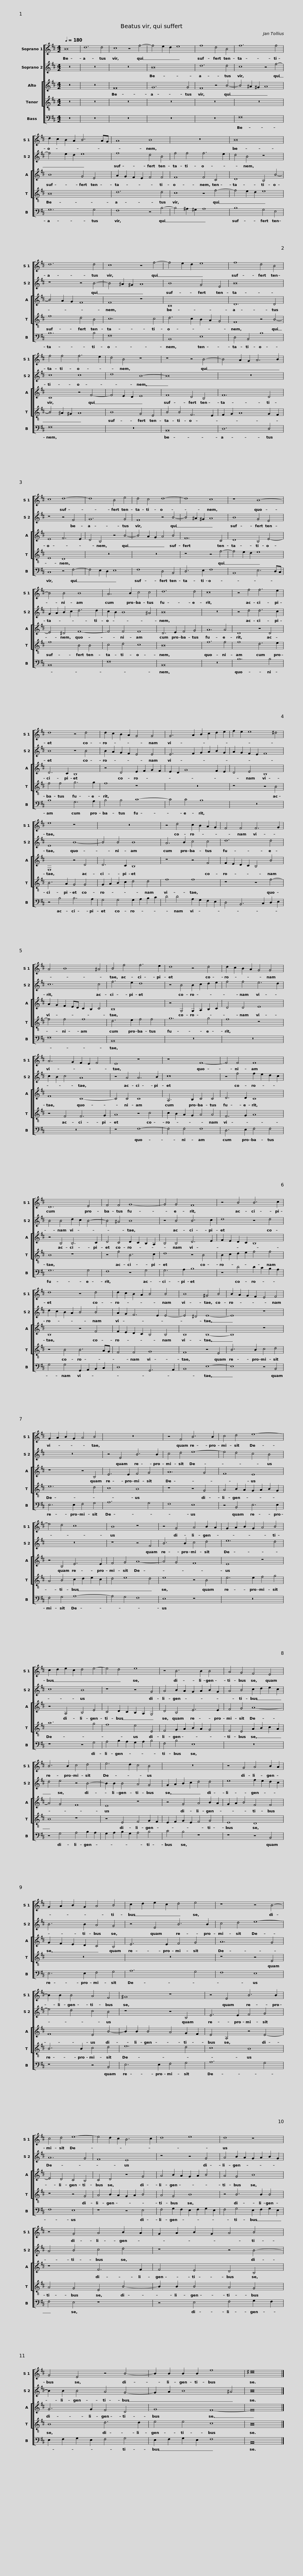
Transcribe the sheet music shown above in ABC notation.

X:1
%%score [ 1 2 [ 3 4 ] 5 ]
L:1/8
Q:1/4=180
M:4/2
I:linebreak $
K:D
V:1 treble
V:2 treble
V:3 treble
V:4 treble-8
V:5 bass
V:1
 B16 | d12 d4 | c8 z4 f4- | f4 e2 d2 e8 | f8 d4 B4 | %5
 f12 f4 |$ d2 c2 B2 A2 B6 AG | A8 B8 | z16 | B16 | %10
 d12 d4 |$ c8 z4 f4- |$ f4 e2 d2 e8 | f8 d4 B4 | f4 f4 f6 e2 | %15
 d4 B4 z8 | z8 z4 B4- | B4 A2 G2 A6 B2 |$ c8 d8- | d8 B4 e4 | %20
 d4 c4 d8- | d8 c8 | z8 B8- | B4 B4 B8 |$ A6 B2 c4 c4 | %25
 d12 d4 | c16 | z4 f4 f6 e2 | d8 z4 d4 | d2 c2 B2 A2 G4 G4 |$ %30
 G6 A2 B2 c2 d2 e2 | f2 e2 e8 ^d4 | e8 z8 | z16 | z4 d4 c2 B2 A2 G2 |$ %35
 F4 F4 F6 G2 |$ A4 B8 ^A4 | B4 f4 f6 e2 | d8 z4 d4 | d2 c2 B2 A2 G4 G4 | %40
 A6 G2 F2 E2 F4 |$ E8 z8 |$ z8 F8- | F4 F4 F8 | D12 E4 | %45
 F4 F4 G8- | G4 G4 F8 |$ z4 B4 B6 c2 |$ d8 z4 d4 | d2 c2 B2 A2 B4 B4 | %50
 B8 ^G4 B4 | B2 A2 G2 F2 E4 F4 | G2 A2 B2 G2 A4 B4 |$ z16 |$ z4 F4 B6 B2 | %55
 c4 d4 e8- | e4 d4 c8 | B8 z8 | z4 G4 A4 B2 A2 |$ G2 A2 B2 G2 A4 B4 |$ %60
 c2 d2 e2 c2 d4 e4- | e4 d4 e8 | z4 B6 B2 B4 | A4 G4 F4 E4 | B6 B2 c4 d4 |$ %65
 e6 d2 c4 B4 |$ z16 | z4 G4 A4 B2 A2 | G2 A2 B2 G2 A4 B4 | c2 d2 e2 c2 d4 e4 | %70
 z8 z4 B4- |$ B2 B2 B4 A4 F4 |$ ^G8 z8 | z4 E4 B6 B2 | c4 d4 e8- | %75
 e4 d2 c2 B6 c2 | d8 e8 |$ d8 z8 |$ z4 G4 A4 B2 A2 | G2 A2 B2 G2 A4 B4 | %80
 G4 E4 z4 B4- | B2 B2 B2 B2 f8 | ^d16 |] %83
V:2
 z16 | z16 | z16 | B16 | d12 d4 | %5
 c8 z4 f4- |$ f4 e2 d2 e8 | f8 d4 B4 | f4 f4 f6 e2 | d4 B4 z8 | %10
 z8 z4 B4- |$ B4 ^A2 ^G2 A8 |$ B8 G4 E4 | B16 | c8 c8 | %15
 d8 B8- | B16 | z16 |$ z8 z4 F4 | G12 G4 | %20
 F8 z4 B4- | B4 ^A2 ^G2 A8 | B8 G4 E4 | G2 A2 B2 c2 d6 d2 |$ c2 B2 B8 ^A4 | %25
 B16 | z16 | z4 d4 d6 c2 | B8 z4 B4 | B2 A2 G2 F2 E4 E4 |$ %30
 E6 F2 G2 A2 B2 G2 | A2 G2 F2 E2 F8 | E8 B8- | B4 B4 B8 | A6 B2 c4 c4 |$ %35
 d12 d4 |$ c12 c4 | f6 e2 d8 | z4 B4 B2 c2 d2 e2 | f4 f4 e6 d2 | %40
 c2 B2 c4 A8 |$ z4 A4 A6 B2 |$ c16 | z4 f4 f2 e2 d2 c2 | B4 B4 d2 c2 B4- | %45
 B4 ^A4 B8 | z4 B4 B6 c2 |$ d8 z4 d4 |$ d2 c2 B2 A2 B4 B4 | A2 G2 F6 E2 E4- | %50
 E4 ^D4 E8- | E8 z8 | z16 |$ z4 E4 B6 B2 |$ c4 d4 e8- | %55
 e4 d4 c4 B4 | z16 | z8 z4 F4 | B6 B2 c4 d4 |$ e12 d4 |$ %60
 c8 B8 | z8 z4 G4 | A4 B2 A2 G2 A2 B2 G2 | A4 B4 c2 d2 e2 c2 | d4 e4 z4 B4- |$ %65
 B2 B2 B4 A4 G4 |$ G2 A2 B2 c2 d4 d4 | e8 f2 e2 d2 c2 | B6 B2 A4 G4 | z4 E4 B6 B2 | %70
 c4 d4 e8- |$ e4 d4 c4 B4 |$ z8 z4 B,4 | E6 E2 F4 G4 | A12 G4 | %75
 F8 E8 | z8 z4 G4 |$ A4 B2 A2 G2 A2 B2 G2 |$ A4 B4 c4 d4 | z8 z4 B4- | %80
 B2 B2 B4 A4 G4- | G2 A2 B8 ^A4 | B16 |] %83
V:3
 z16 | z16 | F16 | G12 G4 | F8 z4 B4- | %5
 B4 ^A2 ^G2 A8 |$ B8 G4 E4 | A2 G2 F2 E2 F4 F4 | F8 F4 C4 | D8 B,4 B4- | %10
 B4 A2 G2 F8 |$ F8 z8 |$ B,16 | D12 D4 | C8 z4 F4- | %15
 F4 E2 D2 E8 | F8 D4 B,4 | F12 D4 |$ E8 F6 E2 | D4 B,4 z4 B4- | %20
 B4 A2 G2 A4 B4 | F12 C4 | D8 B,4 E4- | E4 ^D4 F8- |$ F4 F4 F8 | %25
 D6 E2 F4 G4 | A12 A4 | D8 z4 D4 | D6 C2 B,8 | z4 D4 E2 F2 G2 F2 |$ %30
 E2 D2 G8 F2 E2 | D4 E4 B,8 | E,8 z4 D4 | D6 C2 B,8 | z8 z4 F4 |$ %35
 F2 E2 D2 C2 B,4 B4 |$ A2 G2 F2 ED C2 B,2 C4 | B,16 | z4 G,4 G,2 A,2 B,2 C2 | D4 D4 E8 | %40
 F8 C8- |$ C4 C4 C8 |$ A,6 B,2 C4 C4 | D6 D2 C8 | z4 B,4 B,6 C2 | %45
 D4 C4 D2 C2 B,2 A,2 | B,4 B,4 D6 E2 |$ F2 E2 D2 C2 B,8 |$ B,8 z4 F4 | F2 E2 D2 C2 B,4 B,4 | %50
 B,8 B,8- | B,8 z8 | z8 z4 B,4 |$ E6 E2 F4 G4 |$ A12 G4 | %55
 F8 E8 | z4 B,4 E6 E2 | F4 G4 A8- | A4 G4 F8 |$ E8 z8 |$ %60
 z4 A,4 B,4 E4 | C4 D2 C2 B,2 A,2 G,4 | D4 B,4 E6 E2 | F4 G4 A8- | A4 G4 F8 |$ %65
 E8 z8 |$ z4 G4 A4 B2 A2 | G2 A2 B4 F4 F4 | G2 F2 E2 D2 C4 B,4 | E6 E2 F4 G4 | %70
 A12 G4 |$ F8 E4 B4- |$ B2 B2 B4 A4 G2 F2 | E4 A,4 z4 E4- | E4 D4 C4 B,4 | %75
 C4 D4 z4 G4 | A4 B2 A2 G2 A2 B4 |$ A4 G4 B8 |$ z8 F6 F2 | F4 E4 D4 B,4 | %80
 G6 G2 F4 D4 | G8 F8- | F16 |] %83
V:4
 z16 | z16 | z16 | z16 | z16 | %5
 z16 |$ B16 | d12 d4 | c8 z4 f4- | f4 e2 d2 e8 | %10
 f8 d4 B4 |$ c12 c4 |$ d6 c2 B2 A2 G4 | F8 z4 B4- | B4 ^A2 ^G2 A8 | %15
 B8 G4 E4 | B4 B4 F6 E2 | F2 G2 A8 G2 F2 |$ E8 D8 | z16 | %20
 z16 | z8 z4 f4- | f4 e2 d2 e8 | f8 B4 B4 |$ c4 d4 c8 | %25
 B16 | f12 f4 | f8 d6 e2 | f4 f4 g6 g2 | f8 z8 |$ %30
 z16 | z8 z4 B4 | B6 A2 G4 G4 | G2 A2 B2 c2 d4 d4 | f8 f8 |$ %35
 z8 z4 f4- |$ f4 f4 f8 | d6 e2 f4 f4 | g12 g4 | f8 z8 | %40
 z4 F4 F6 G2 |$ A8 z4 c4 |$ c2 B2 A2 G2 A4 A4 | F6 G2 A8 | B8 z8 | %45
 z4 f4 B6 c2 | d8 z4 B4 |$ B2 c2 d2 e2 f4 f4 |$ z4 B4 B6 AG | F4 F4 G8 | %50
 F8 z4 E4 | B6 B2 c4 d4 | e12 d4 |$ c8 B8 |$ z8 z4 G4 | %55
 A4 B2 A2 G2 A2 B2 G2 | A4 B4 c2 d2 e2 c2 | d4 e8 d4 | e8 z4 B4 |$ e6 e2 f4 g4 |$ %60
 a12 g4 | f8 e4 E4 | F4 G2 A2 B2 A2 G4 | F4 E4 A2 B2 c2 A2 | B8 z8 |$ %65
 z4 E4 F4 G2 F2 |$ E2 F2 G2 E2 F4 G4 | E8 D8 | z16 | z16 | %70
 z8 z4 E4 |$ B6 B2 c4 d4 |$ e12 d4 | c8 B8 | z8 z4 G4 | %75
 A4 B2 A2 G2 A2 B4 | A4 G4 B8 |$ z4 B6 B2 B4 |$ A4 G4 E4 B4- | B2 B2 B4 A4 G4 | %80
 B8 d6 d2 | e4 e4 c8 | B16 |] %83
V:5
 z16 | z16 | z16 | z16 | z16 | %5
 F,16 |$ G,12 G,4 | F,8 z4 B,4- | B,4 ^A,2 ^G,2 A,8 | B,8 G,4 E,4 | %10
 B,12 B,4 |$ F,16 |$ B,,8 E,8 | D,4 B,,4 B,8 | F,16 | %15
 z16 | B,,16 | D,12 D,4 |$ C,8 z4 F,4- | F,4 E,2 D,2 E,8 | %20
 F,8 D,4 B,,4 | D,6 E,2 F,8 | B,,8 E,6 D,C, | B,,16 |$ F,16 | %25
 B,,16 | z16 | B,12 B,4 | B,8 G,6 A,2 | B,4 B,4 C8- |$ %30
 C4 C4 B,8 | z16 | z4 B,4 B,6 A,2 | G,4 G,4 G,2 A,2 B,2 C2 | D4 D4 A,2 G,2 F,2 E,2 |$ %35
 D,4 B,,6 C,2 D,2 E,2 |$ F,16 | B,,16 | z16 | z16 | %40
 z16 |$ z8 F,8- |$ F,4 F,4 F,8 | D,6 E,2 F,4 F,4 | G,12 G,4 | %45
 F,8 z4 G,4 | G,6 A,2 B,8 |$ z4 D4 D2 C2 B,2 A,2 |$ G,4 G,4 G,,2 A,,2 B,,2 C,2 | D,8 G,,6 A,,2 | %50
 B,,8 E,8- | E,8 z4 B,,4 | E,6 E,2 F,4 G,4 |$ A,12 G,4 |$ F,8 E,8 | %55
 z4 B,,4 E,6 E,2 | F,4 G,4 A,8- | A,4 G,4 F,8 | E,8 z8 |$ z16 |$ %60
 z8 z4 G,4 | A,4 B,2 A,2 G,2 A,2 B,4 | F,4 B,4 E,8 | z16 | z4 G,4 A,4 B,2 A,2 |$ %65
 G,2 A,2 B,2 G,2 A,4 B,4 |$ C4 B,4 z8 | z8 z4 B,,4 | E,6 E,2 F,4 G,4 | A,12 G,4 | %70
 F,8 E,8 |$ z8 z4 B,,4 |$ E,6 E,2 F,4 G,4 | A,12 G,4 | F,8 E,8 | %75
 z8 z4 E,4 | F,4 G,2 F,2 E,2 F,2 G,2 E,2 |$ F,4 G,4 E,2 F,2 G,2 E,2 |$ F,4 E,4 z8 | z4 E,4 F,4 G,2 F,2 | %80
 E,2 F,2 G,2 E,2 F,4 G,4 | E,2 F,2 G,2 E,2 F,8 | B,,16 |] %83
